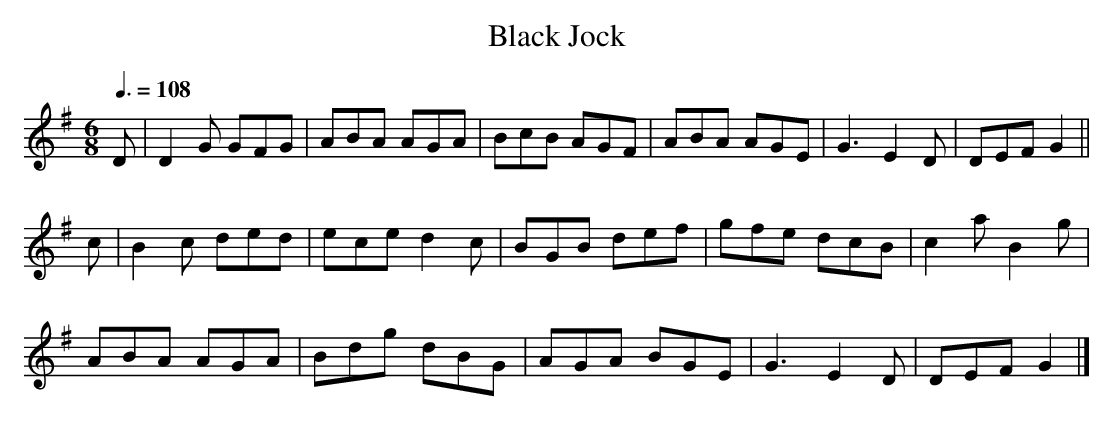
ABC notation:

X:1
T:Black Jock
M:6/8
L:1/8
Q:3/8=108
K:G
D|D2G GFG|ABA AGA|BcB AGF|ABA AGE|G3  E2D|DEF G2||
c|B2c ded|ece d2c|BGB def|gfe dcB|c2a B2g|
  ABA AGA|Bdg dBG|AGA BGE|G3  E2D|DEF G2|]
